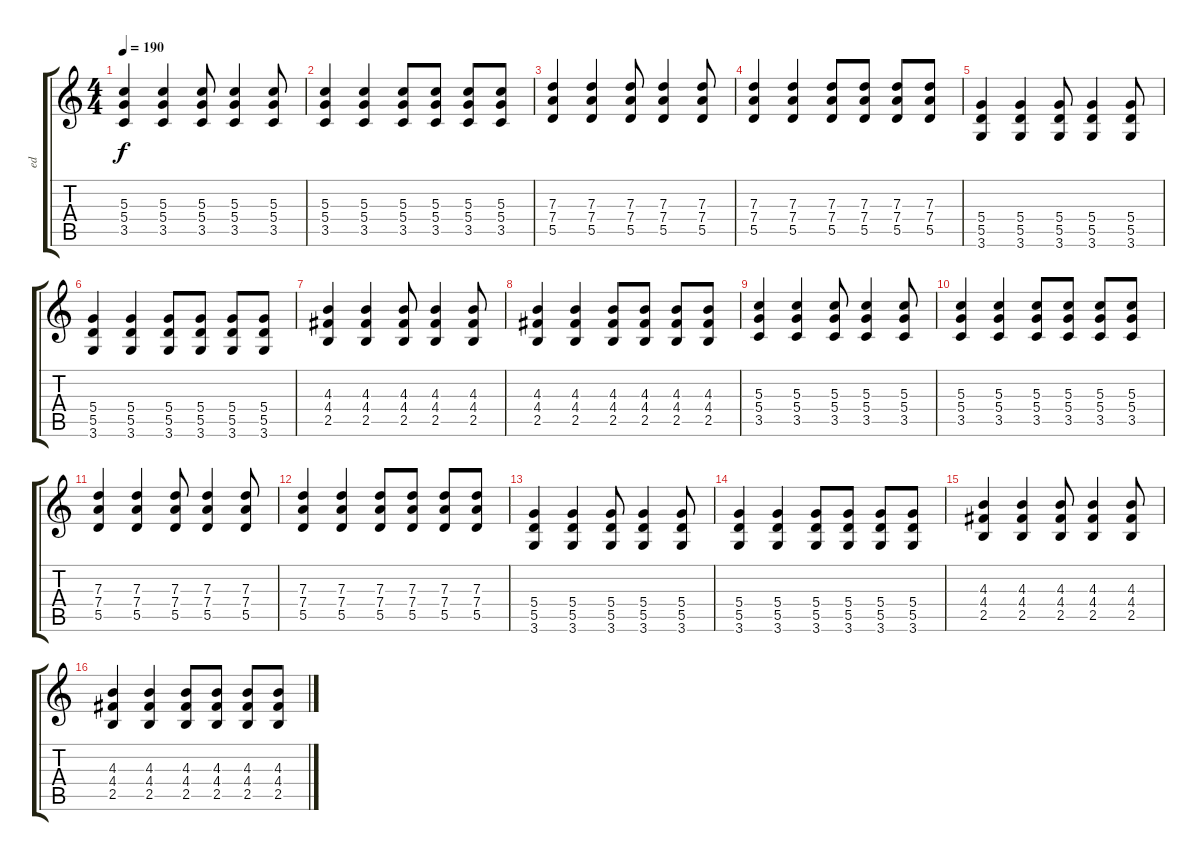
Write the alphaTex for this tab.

\track ("ed" "ed") {instrument distortionguitar}
\staff {score tabs}
\tuning (E4 B3 G3 D3 A2 E2) {hide}
\ts (4 4)
\tempo 190
\clef g2
\ks c
(5.3 5.4 3.5).4{dy f} (5.3 5.4 3.5).4 (5.3 5.4 3.5).8 (5.3 5.4 3.5).4 (5.3 5.4 3.5).8 |
(5.3 5.4 3.5).4 (5.3 5.4 3.5).4 (5.3 5.4 3.5).8 (5.3 5.4 3.5).8 (5.3 5.4 3.5).8 (5.3 5.4 3.5).8 |
(7.3 7.4 5.5).4 (7.3 7.4 5.5).4 (7.3 7.4 5.5).8 (7.3 7.4 5.5).4 (7.3 7.4 5.5).8 |
(7.3 7.4 5.5).4 (7.3 7.4 5.5).4 (7.3 7.4 5.5).8 (7.3 7.4 5.5).8 (7.3 7.4 5.5).8 (7.3 7.4 5.5).8 |
(5.4 5.5 3.6).4 (5.4 5.5 3.6).4 (5.4 5.5 3.6).8 (5.4 5.5 3.6).4 (5.4 5.5 3.6).8 |
(5.4 5.5 3.6).4 (5.4 5.5 3.6).4 (5.4 5.5 3.6).8 (5.4 5.5 3.6).8 (5.4 5.5 3.6).8 (5.4 5.5 3.6).8 |
(4.3 4.4 2.5).4 (4.3 4.4 2.5).4 (4.3 4.4 2.5).8 (4.3 4.4 2.5).4 (4.3 4.4 2.5).8 |
(4.3 4.4 2.5).4 (4.3 4.4 2.5).4 (4.3 4.4 2.5).8 (4.3 4.4 2.5).8 (4.3 4.4 2.5).8 (4.3 4.4 2.5).8 |
(5.3 5.4 3.5).4 (5.3 5.4 3.5).4 (5.3 5.4 3.5).8 (5.3 5.4 3.5).4 (5.3 5.4 3.5).8 |
(5.3 5.4 3.5).4 (5.3 5.4 3.5).4 (5.3 5.4 3.5).8 (5.3 5.4 3.5).8 (5.3 5.4 3.5).8 (5.3 5.4 3.5).8 |
(7.3 7.4 5.5).4 (7.3 7.4 5.5).4 (7.3 7.4 5.5).8 (7.3 7.4 5.5).4 (7.3 7.4 5.5).8 |
(7.3 7.4 5.5).4 (7.3 7.4 5.5).4 (7.3 7.4 5.5).8 (7.3 7.4 5.5).8 (7.3 7.4 5.5).8 (7.3 7.4 5.5).8 |
(5.4 5.5 3.6).4 (5.4 5.5 3.6).4 (5.4 5.5 3.6).8 (5.4 5.5 3.6).4 (5.4 5.5 3.6).8 |
(5.4 5.5 3.6).4 (5.4 5.5 3.6).4 (5.4 5.5 3.6).8 (5.4 5.5 3.6).8 (5.4 5.5 3.6).8 (5.4 5.5 3.6).8 |
(4.3 4.4 2.5).4 (4.3 4.4 2.5).4 (4.3 4.4 2.5).8 (4.3 4.4 2.5).4 (4.3 4.4 2.5).8 |
(4.3 4.4 2.5).4 (4.3 4.4 2.5).4 (4.3 4.4 2.5).8 (4.3 4.4 2.5).8 (4.3 4.4 2.5).8 (4.3 4.4 2.5).8
